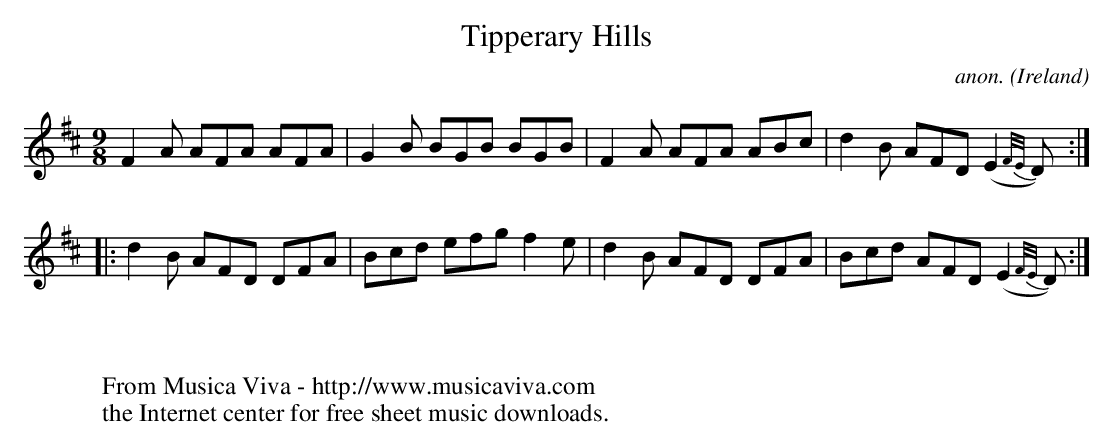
X:1
T:Tipperary Hills
C:anon.
O:Ireland
M:9/8
L:1/8
K:D
F2A AFA AFA|G2B  BGB BGB|F2A AFA ABc|d2B AFD (E2{F/E/}D):|
|:d2B AFD DFA|Bcd efg f2e|d2B AFD DFA|Bcd AFD (E2{F/E/}D):|
W:
W:
W:  From Musica Viva - http://www.musicaviva.com
W:  the Internet center for free sheet music downloads.
